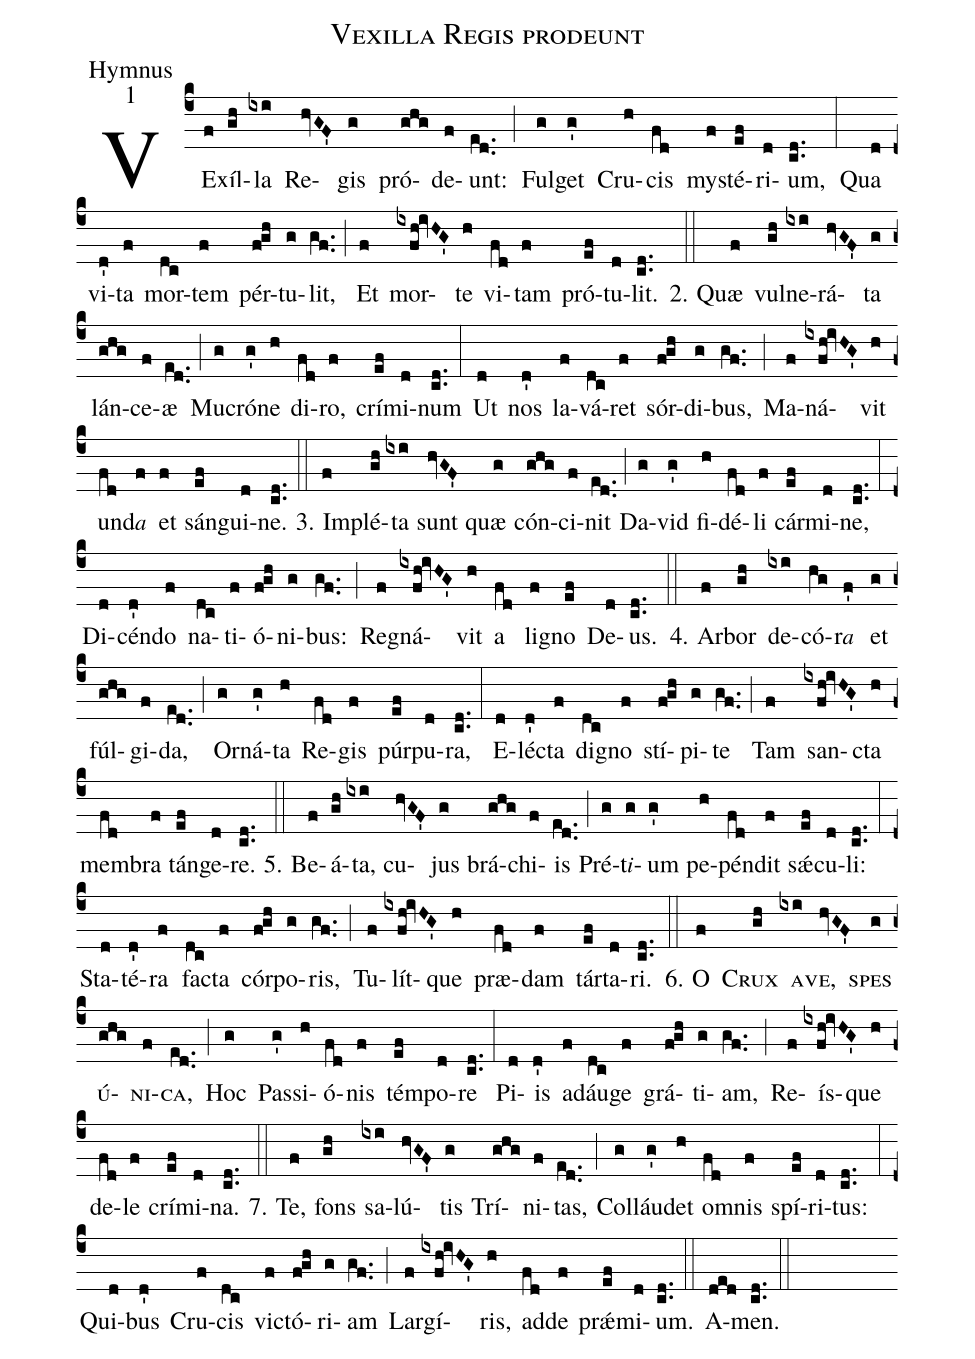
name:Vexilla Regis prodeunt;
office-part:Hymnus;
mode:1;
%%
(c4) VE(f)xíl(gh)la(ixi) Re(hvGF')gis(g) pró(ghg)de(f)unt:(ed..) (;) Ful(g)get(g') Cru(h)cis(fd) my(f)sté(ef)ri(d)um,(cd..) (:) Qua(d) vi(d')ta(f) mor(dc)tem(f) pér(fgh)tu(g)lit,(gf..) (;) Et(f) mor(ixfh!ivHG')te(h) vi(fd)tam(f) pró(ef)tu(d)lit.(cd..) (::)
2. Quæ(f) vul(gh)ne(ixi)rá(hvGF')ta(g) lán(ghg)ce(f)æ(ed..) (;) Mu(g)cró(g')ne(h) di(fd)ro,(f) crí(ef)mi(d)num(cd..) (:) Ut(d) nos(d') la(f)vá(dc)ret(f) sór(fgh)di(g)bus,(gf..) (;) Ma(f)ná(ixfh!ivHG')vit(h) un(fd)d{<e>a</e>}(f) et(f) sán(ef)gui(d)ne.(cd..) (::)
3. Im(f)plé(gh)ta(ixi) sunt(hvGF') quæ(g) cón(ghg)ci(f)nit(ed..) (;) Da(g)vid(g') fi(h)dé(fd)li(f) cár(ef)mi(d)ne,(cd..) (:) Di(d)cén(d')do(f) na(dc)ti(f)ó(fgh)ni(g)bus:(gf..) (;) Re(f)gná(ixfh!ivHG')vit(h) a(fd) li(f)gno(ef) De(d)us.(cd..) (::)
4. Ar(f)bor(gh) de(ixi)có(hg)r{<e>a</e>}(f') et(g) fúl(ghg)gi(f)da,(ed..) (;) Or(g)ná(g')ta(h) Re(fd)gis(f) púr(ef)pu(d)ra,(cd..) (:) E(d)lé(d')cta(f) di(dc)gno(f) stí(fgh)pi(g)te(gf..) (;) Tam(f) san(ixfh!ivHG')cta(h) mem(fd)bra(f) tán(ef)ge(d)re.(cd..) (::)
5. Be(f)á(gh)ta,(ixi) cu(hvGF')jus(g) brá(ghg)chi(f)is(ed..) (;) Pré(g)t{<e>i</e>}(g)um(g') pe(h)pén(fd)dit(f) sǽ(ef)cu(d)li:(cd..) (:) Sta(d)té(d')ra(f) fa(dc)cta(f) cór(fgh)po(g)ris,(gf..) (;) Tu(f)lít(ixfh!ivHG')que(h) præ(fd)dam(f) tár(ef)ta(d)ri.(cd..) (::)
6.
<sc>O</sc>(f)
<sc>Crux</sc>(gh)
<sc>a</sc>(ixi)<sc>ve,</sc>(hvGF')
<sc>spes</sc>(g)
<sc>ú</sc>(ghg)<sc>ni</sc>(f)<sc>ca,</sc>(ed..) (;)
Hoc(g) Pas(g')si(h)ó(fd)nis(f) tém(ef)po(d)re(cd..) (:) Pi(d)is(d') ad(f)áu(dc)ge(f) grá(fgh)ti(g)am,(gf..) (;) Re(f)ís(ixfh!ivHG')que(h) de(fd)le(f) crí(ef)mi(d)na.(cd..) (::)
7. Te,(f) fons(gh) sa(ixi)lú(hvGF')tis(g) Trí(ghg)ni(f)tas,(ed..) (;) Col(g)láu(g')det(h) o(fd)mnis(f) spí(ef)ri(d)tus:(cd..) (:) Qui(d)bus(d') Cru(f)cis(dc) vi(f)ctó(fgh)ri(g)am(gf..) (;) Lar(f)gí(ixfh!ivHG')ris,(h) ad(fd)de(f) prǽ(ef)mi(d)um.(cd..) (::)
A(ded)men.(cd..) (::)
